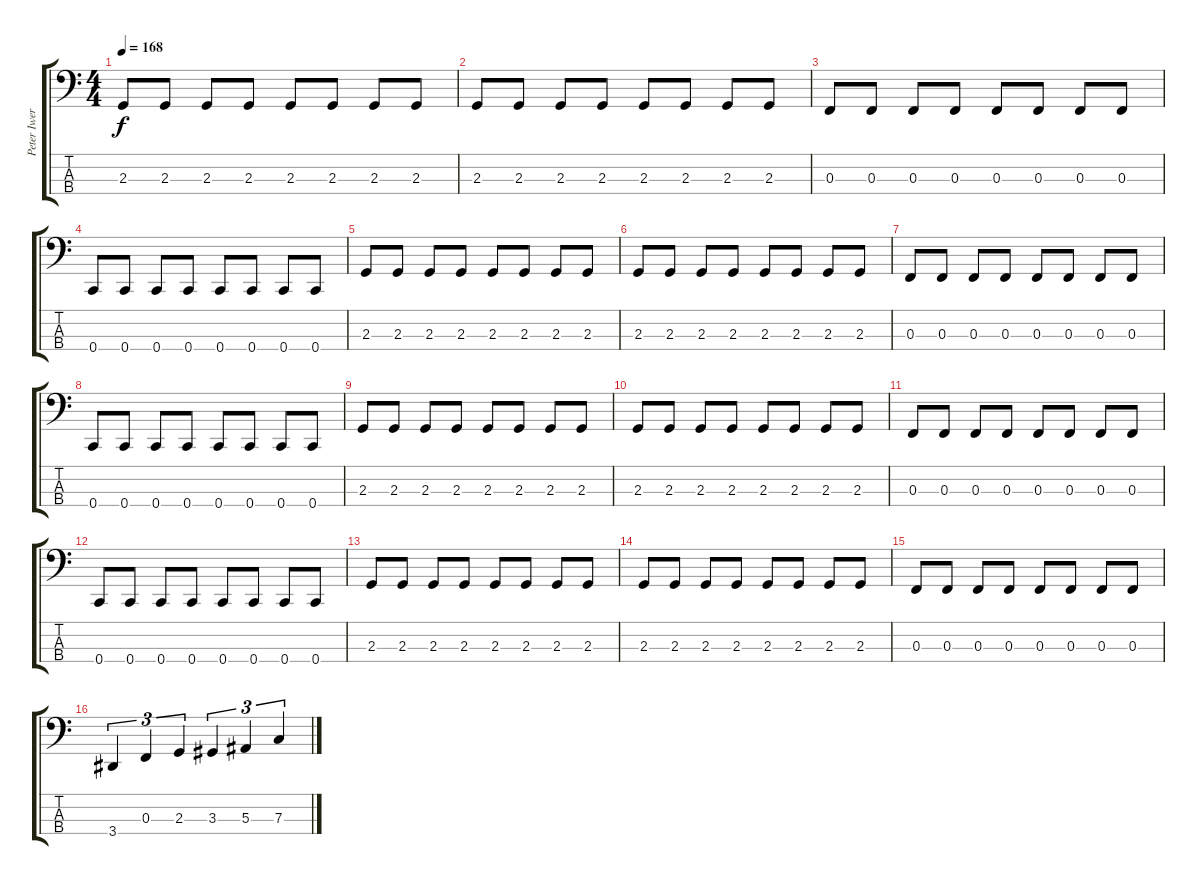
\track ("Peter Iwers" "Peter Iwer") {instrument electricbassfinger}
\staff {score tabs}
\tuning (Eb2 Bb1 F1 C1) {hide}
\ts (4 4)
\tempo 168
\clef f4
\ks c
2.3.8{dy f} 2.3.8 2.3.8 2.3.8 2.3.8 2.3.8 2.3.8 2.3.8 |
2.3.8 2.3.8 2.3.8 2.3.8 2.3.8 2.3.8 2.3.8 2.3.8 |
0.3.8 0.3.8 0.3.8 0.3.8 0.3.8 0.3.8 0.3.8 0.3.8 |
0.4.8 0.4.8 0.4.8 0.4.8 0.4.8 0.4.8 0.4.8 0.4.8 |
2.3.8 2.3.8 2.3.8 2.3.8 2.3.8 2.3.8 2.3.8 2.3.8 |
2.3.8 2.3.8 2.3.8 2.3.8 2.3.8 2.3.8 2.3.8 2.3.8 |
0.3.8 0.3.8 0.3.8 0.3.8 0.3.8 0.3.8 0.3.8 0.3.8 |
0.4.8 0.4.8 0.4.8 0.4.8 0.4.8 0.4.8 0.4.8 0.4.8 |
2.3.8 2.3.8 2.3.8 2.3.8 2.3.8 2.3.8 2.3.8 2.3.8 |
2.3.8 2.3.8 2.3.8 2.3.8 2.3.8 2.3.8 2.3.8 2.3.8 |
0.3.8 0.3.8 0.3.8 0.3.8 0.3.8 0.3.8 0.3.8 0.3.8 |
0.4.8 0.4.8 0.4.8 0.4.8 0.4.8 0.4.8 0.4.8 0.4.8 |
2.3.8 2.3.8 2.3.8 2.3.8 2.3.8 2.3.8 2.3.8 2.3.8 |
2.3.8 2.3.8 2.3.8 2.3.8 2.3.8 2.3.8 2.3.8 2.3.8 |
0.3.8 0.3.8 0.3.8 0.3.8 0.3.8 0.3.8 0.3.8 0.3.8 |
3.4.4{tu (3 2)} 0.3.4{tu (3 2)} 2.3.4{tu (3 2)} 3.3.4{tu (3 2)} 5.3.4{tu (3 2)} 7.3.4{tu (3 2)}
